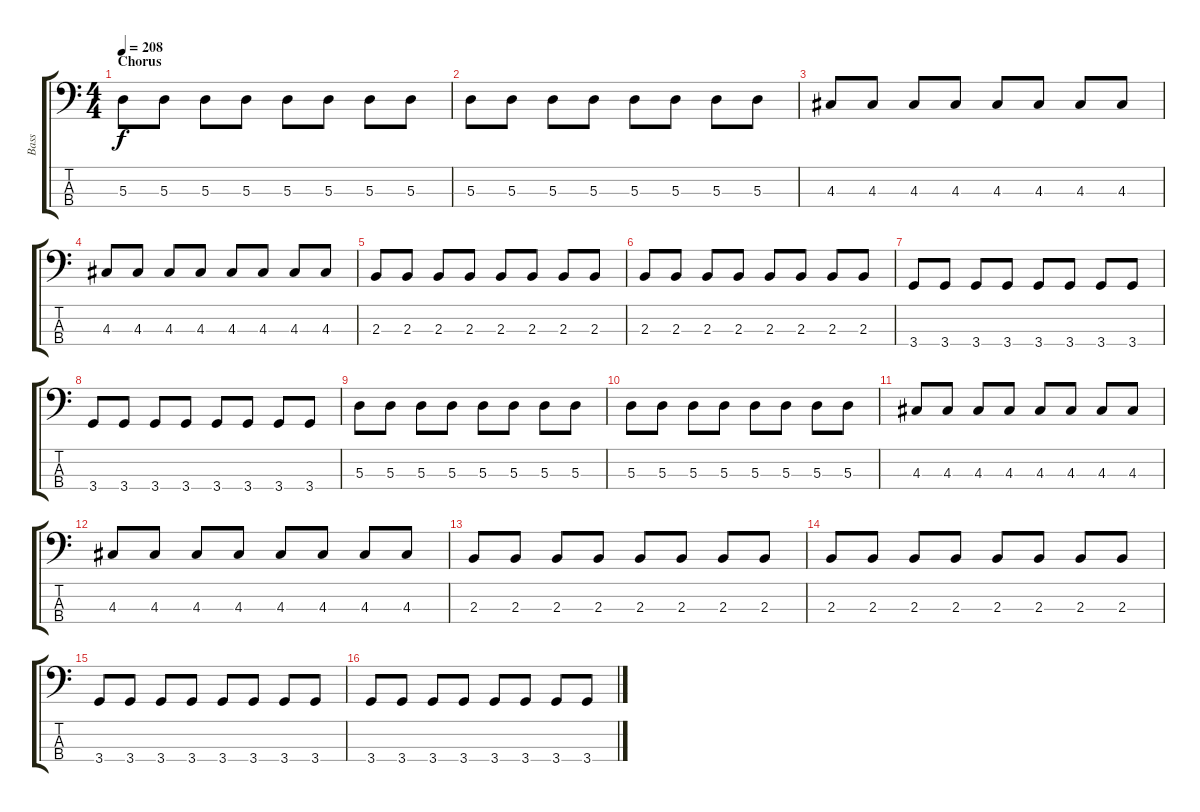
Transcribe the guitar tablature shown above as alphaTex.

\track ("Bass" "Bass") {instrument electricbasspick}
\staff {score tabs}
\tuning (G2 D2 A1 E1) {hide}
\ts (4 4)
\section ("" "Chorus")
\tempo 208
\clef f4
\ks c
5.3.8{dy f} 5.3.8 5.3.8 5.3.8 5.3.8 5.3.8 5.3.8 5.3.8 |
5.3.8 5.3.8 5.3.8 5.3.8 5.3.8 5.3.8 5.3.8 5.3.8 |
4.3.8 4.3.8 4.3.8 4.3.8 4.3.8 4.3.8 4.3.8 4.3.8 |
4.3.8 4.3.8 4.3.8 4.3.8 4.3.8 4.3.8 4.3.8 4.3.8 |
2.3.8 2.3.8 2.3.8 2.3.8 2.3.8 2.3.8 2.3.8 2.3.8 |
2.3.8 2.3.8 2.3.8 2.3.8 2.3.8 2.3.8 2.3.8 2.3.8 |
3.4.8 3.4.8 3.4.8 3.4.8 3.4.8 3.4.8 3.4.8 3.4.8 |
3.4.8 3.4.8 3.4.8 3.4.8 3.4.8 3.4.8 3.4.8 3.4.8 |
5.3.8 5.3.8 5.3.8 5.3.8 5.3.8 5.3.8 5.3.8 5.3.8 |
5.3.8 5.3.8 5.3.8 5.3.8 5.3.8 5.3.8 5.3.8 5.3.8 |
4.3.8 4.3.8 4.3.8 4.3.8 4.3.8 4.3.8 4.3.8 4.3.8 |
4.3.8 4.3.8 4.3.8 4.3.8 4.3.8 4.3.8 4.3.8 4.3.8 |
2.3.8 2.3.8 2.3.8 2.3.8 2.3.8 2.3.8 2.3.8 2.3.8 |
2.3.8 2.3.8 2.3.8 2.3.8 2.3.8 2.3.8 2.3.8 2.3.8 |
3.4.8 3.4.8 3.4.8 3.4.8 3.4.8 3.4.8 3.4.8 3.4.8 |
3.4.8 3.4.8 3.4.8 3.4.8 3.4.8 3.4.8 3.4.8 3.4.8
